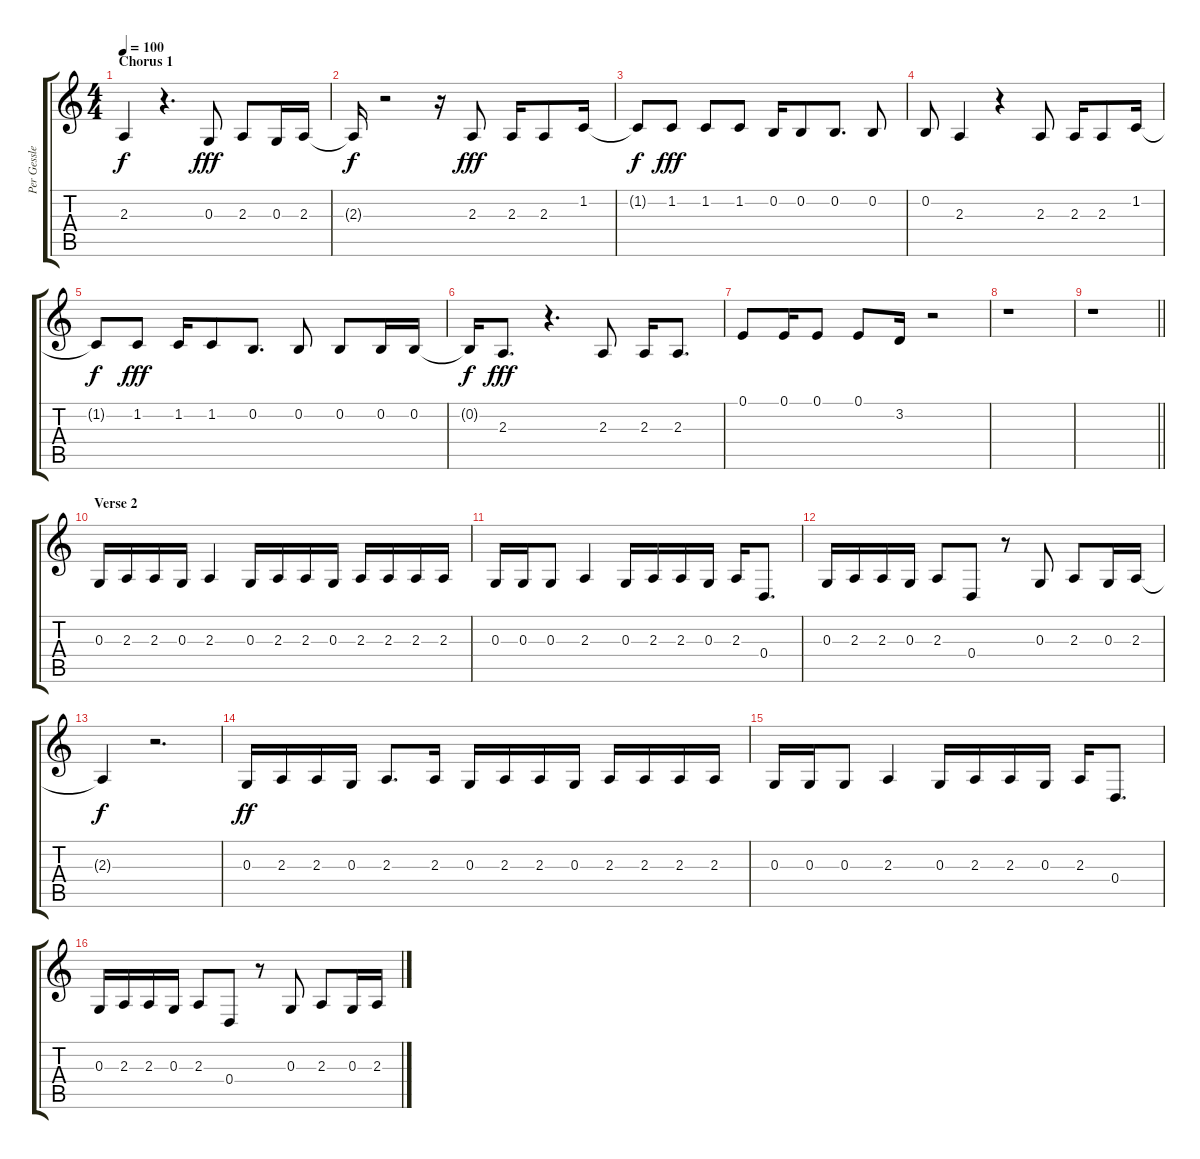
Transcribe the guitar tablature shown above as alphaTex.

\track ("Per Gessle" "Per Gessle") {instrument baritonesax}
\staff {score tabs}
\tuning (E4 B3 G3 D3 A2 E2) {hide}
\ts (4 4)
\section ("" "Chorus 1")
\tempo 100
\clef g2
\ks c
2.3{t}.4{dy f} r.4{d} 0.3.8{dy fff} 2.3.8 0.3.16 2.3.16 |
2.3{t}.16{dy f} r.2 r.16 2.3.8{dy fff} 2.3.16 2.3.8 1.2.16 |
1.2{t}.8{dy f} 1.2.8{dy fff} 1.2.8 1.2.8 0.2.16 0.2.8 0.2.8{d} 0.2.8 |
0.2.8 2.3.4 r.4 2.3.8 2.3.16 2.3.8 1.2.16 |
1.2{t}.8{dy f} 1.2.8{dy fff} 1.2.16 1.2.8 0.2.8{d} 0.2.8 0.2.8 0.2.16 0.2.16 |
0.2{t}.16{dy f} 2.3.8{d dy fff} r.4{d} 2.3.8 2.3.16 2.3.8{d} |
0.1.8 0.1.16 0.1.8 0.1.8 3.2.16 r.2 |
r.1 |
\barLineRight lightlight
r.1 |
\section ("" "Verse 2")
0.3.16 2.3.16 2.3.16 0.3.16 2.3.4 0.3.16 2.3.16 2.3.16 0.3.16 2.3.16 2.3.16 2.3.16 2.3.16 |
0.3.16 0.3.16 0.3.8 2.3.4 0.3.16 2.3.16 2.3.16 0.3.16 2.3.16 0.4.8{d} |
0.3.16 2.3.16 2.3.16 0.3.16 2.3.8 0.4.8 r.8 0.3.8 2.3.8 0.3.16 2.3.16 |
2.3{t}.4{dy f} r.2{d} |
0.3.16{dy ff} 2.3.16 2.3.16 0.3.16 2.3.8{d} 2.3.16 0.3.16 2.3.16 2.3.16 0.3.16 2.3.16 2.3.16 2.3.16 2.3.16 |
0.3.16 0.3.16 0.3.8 2.3.4 0.3.16 2.3.16 2.3.16 0.3.16 2.3.16 0.4.8{d} |
0.3.16 2.3.16 2.3.16 0.3.16 2.3.8 0.4.8 r.8 0.3.8 2.3.8 0.3.16 2.3.16
